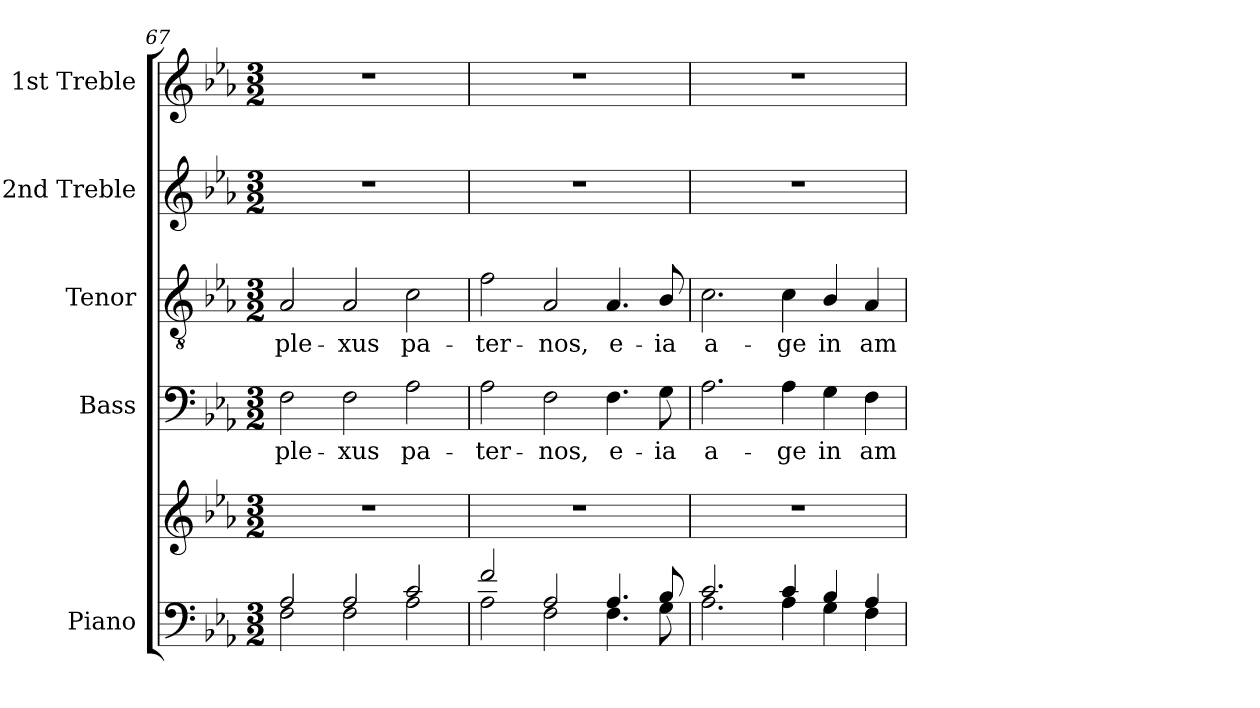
**kern	**kern	**kern	**text	**kern	**text	**kern	**kern
*part5	*part5	*part4	*part4	*part3	*part3	*part2	*part1
*staff6	*staff5	*staff4	*staff4	*staff3	*staff3	*staff2	*staff1
*I"Piano	*	*I"Bass	*	*I"Tenor	*	*I"2nd Treble	*I"1st Treble
*I'Pno.	*	*I'B.	*	*I'T.	*	*	*I'S.
*clefF4	*clefG2	*clefF4	*	*clefGv2	*	*clefG2	*clefG2
*	*	*	*	*ITrd7c12	*	*	*
*k[b-e-a-]	*k[b-e-a-]	*k[b-e-a-]	*	*k[b-e-a-]	*	*k[b-e-a-]	*k[b-e-a-]
*c:	*c:	*c:	*	*c:	*	*c:	*c:
*M3/2	*M3/2	*M3/2	*	*M3/2	*	*M3/2	*M3/2
=67	=67	=67	=67	=67	=67	=67	=67
*^	*	*	*	*	*	*	*
!	!	!LO:N:vis=1	!	!	!	!	!	!
!	!	!	!	!LO:LY:b:color=#000000	!	!	!	!
!	!	!	!	!	!	!LO:LY:b:color=#000000	!LO:N:vis=1	!LO:N:vis=1
2A-i/	2Fi\	1.r	2Fi\	-ple-	2AA-i/	-ple-	1.r	1.r
!	!	!	!	!LO:LY:b:color=#000000	!	!	!	!
!	!	!	!	!	!	!LO:LY:b:color=#000000	!	!
2A-i/	2Fi\	.	2Fi\	-xus	2AA-i/	-xus	.	.
!	!	!	!	!LO:LY:b:color=#000000	!	!	!	!
!	!	!	!	!	!	!LO:LY:b:color=#000000	!	!
2ci/	2A-i\	.	2A-i\	pa-	2Ci\	pa-	.	.
=68	=68	=68	=68	=68	=68	=68	=68	=68
!	!	!LO:N:vis=1	!	!	!	!	!	!
!	!	!	!	!LO:LY:b:color=#000000	!	!	!	!
!	!	!	!	!	!	!LO:LY:b:color=#000000	!LO:N:vis=1	!LO:N:vis=1
2fi/	2A-i\	1.r	2A-i\	-ter-	2Fi\	-ter-	1.r	1.r
!	!	!	!	!LO:LY:b:color=#000000	!	!	!	!
!	!	!	!	!	!	!LO:LY:b:color=#000000	!	!
2A-i/	2Fi\	.	2Fi\	-nos,	2AA-i/	-nos,	.	.
!	!	!	!	!LO:LY:b:color=#000000	!	!	!	!
!	!	!	!	!	!	!LO:LY:b:color=#000000	!	!
4.A-i/	4.Fi\	.	4.Fi\	e-	4.AA-i/	e-	.	.
!	!	!	!	!LO:LY:b:color=#000000	!	!	!	!
!	!	!	!	!	!	!LO:LY:b:color=#000000	!	!
8B-i/	8Gi\	.	8Gi\	-ia	8BB-i/	-ia	.	.
=69	=69	=69	=69	=69	=69	=69	=69	=69
!	!	!LO:N:vis=1	!	!	!	!	!	!
!	!	!	!	!LO:LY:b:color=#000000	!	!	!	!
!	!	!	!	!	!	!LO:LY:b:color=#000000	!LO:N:vis=1	!LO:N:vis=1
2.ci/	2.A-i\	1.r	2.A-i\	a-	2.Ci\	a-	1.r	1.r
!	!	!	!	!LO:LY:b:color=#000000	!	!	!	!
!	!	!	!	!	!	!LO:LY:b:color=#000000	!	!
4ci/	4A-i\	.	4A-i\	-ge	4Ci\	-ge	.	.
!	!	!	!	!LO:LY:b:color=#000000	!	!	!	!
!	!	!	!	!	!	!LO:LY:b:color=#000000	!	!
4B-i/	4Gi\	.	4Gi\	in	4BB-i/	in	.	.
!	!	!	!	!LO:LY:b:color=#000000	!	!	!	!
!	!	!	!	!	!	!LO:LY:b:color=#000000	!	!
4A-i/	4Fi\	.	4Fi\	am-	4AA-i/	am-	.	.
*v	*v	*	*	*	*	*	*	*
=	=	=	=	=	=	=	=
*-	*-	*-	*-	*-	*-	*-	*-
